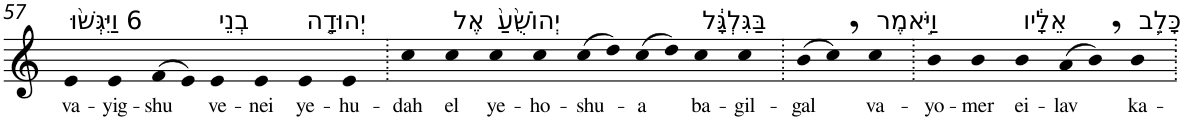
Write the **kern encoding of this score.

**kern	**text
*part1	*part1
*staff1	*staff1
*I"Piano	*
*I'Pno	*
!!LO:PB:g=z
*clefG2	*
*k[]	*
=57	=57
!LO:TX:a:t=6 וַיִּגְּשׁ֨וּ	!
!	!LO:LY:b
4e	va-
!	!LO:LY:b
4e	-yig-
!	!LO:LY:b
(>8f	-shu
8e)	.
!LO:TX:a:t=בְנֵי	!
!	!LO:LY:b
4e	ve-
!	!LO:LY:b
4e	-nei
!LO:TX:a:t=יְהוּדָ֤ה	!
!	!LO:LY:b
4e	ye-
!	!LO:LY:b
4e	-hu-
=58.	=58.
!	!LO:LY:b
4cc	-dah
!LO:TX:a:t=אֶל	!
!	!LO:LY:b
4cc	el
!LO:TX:a:t=יְהוֹשֻׁ֙עַ֙	!
!	!LO:LY:b
4cc	ye-
!	!LO:LY:b
4cc	-ho-
!	!LO:LY:b
(>8cc	-shu-
8dd)	.
!	!LO:LY:b
(>8cc	-a
8dd)	.
!LO:TX:a:t=בַּגִּלְגָּ֔ל	!
!	!LO:LY:b
4cc	ba-
!	!LO:LY:b
4cc	-gil-
=59.	=59.
!	!LO:LY:b
(>8b	-gal
8cc,)	.
!LO:TX:a:t=וַיֹּ֣אמֶר	!
!	!LO:LY:b
4cc	va-
=60.	=60.
!	!LO:LY:b
4b	-yo-
!	!LO:LY:b
4b	-mer
!LO:TX:a:t=אֵלָ֔יו	!
!	!LO:LY:b
4b	ei-
!	!LO:LY:b
(>8a	-lav
8b,)	.
!LO:TX:a:t=כָּלֵ֥ב	!
!	!LO:LY:b
4b	ka-
=.	=.
*-	*-
